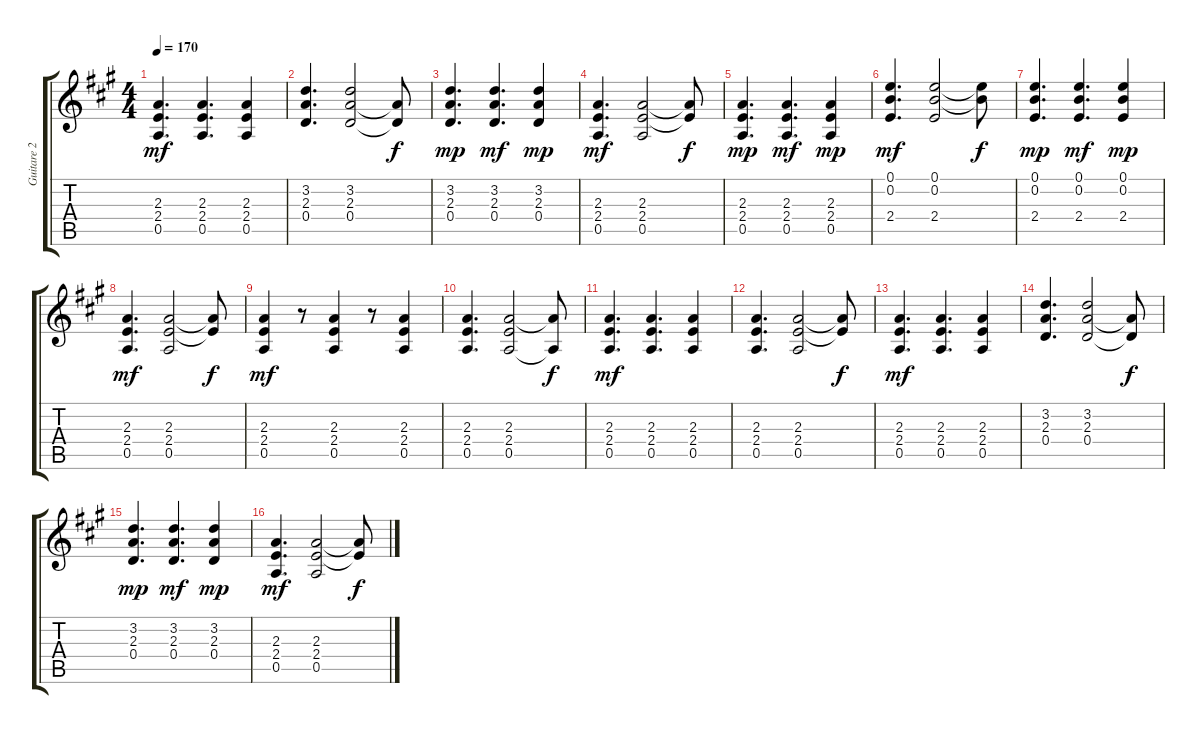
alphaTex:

\track ("Guitare 2" "Guitare 2") {instrument acousticguitarsteel}
\staff {score tabs}
\tuning (E4 B3 G3 D3 A2 E2) {hide}
\ts (4 4)
\tempo 170
\clef g2
\ks a
(2.3 2.4 0.5).4{d dy mf} (2.3 2.4 0.5).4{d} (2.3 2.4 0.5).4 |
(3.2 2.3 0.4).4{d} (3.2 2.3 0.4).2 (2.3{t} 0.4{t}).8{dy f} |
(3.2 2.3 0.4).4{d dy mp} (3.2 2.3 0.4).4{d dy mf} (3.2 2.3 0.4).4{dy mp} |
(2.3 2.4 0.5).4{d dy mf} (2.3 2.4 0.5).2 (2.3{t} 2.4{t}).8{dy f} |
(2.3 2.4 0.5).4{d dy mp} (2.3 2.4 0.5).4{d dy mf} (2.3 2.4 0.5).4{dy mp} |
(0.1 0.2 2.4).4{d dy mf} (0.1 0.2 2.4).2 (0.1{t} 0.2{t}).8{dy f} |
(0.1 0.2 2.4).4{d dy mp} (0.1 0.2 2.4).4{d dy mf} (0.1 0.2 2.4).4{dy mp} |
(2.3 2.4 0.5).4{d dy mf} (2.3 2.4 0.5).2 (2.3{t} 2.4{t}).8{dy f} |
(2.3 2.4 0.5).4{dy mf} r.8 (2.3 2.4 0.5).4 r.8 (2.3 2.4 0.5).4 |
(2.3 2.4 0.5).4{d} (2.3 2.4 0.5).2 (2.3{t} 0.5{t}).8{dy f} |
(2.3 2.4 0.5).4{d dy mf} (2.3 2.4 0.5).4{d} (2.3 2.4 0.5).4 |
(2.3 2.4 0.5).4{d} (2.3 2.4 0.5).2 (2.3{t} 2.4{t}).8{dy f} |
(2.3 2.4 0.5).4{d dy mf} (2.3 2.4 0.5).4{d} (2.3 2.4 0.5).4 |
(3.2 2.3 0.4).4{d} (3.2 2.3 0.4).2 (2.3{t} 0.4{t}).8{dy f} |
(3.2 2.3 0.4).4{d dy mp} (3.2 2.3 0.4).4{d dy mf} (3.2 2.3 0.4).4{dy mp} |
(2.3 2.4 0.5).4{d dy mf} (2.3 2.4 0.5).2 (2.3{t} 2.4{t}).8{dy f}
